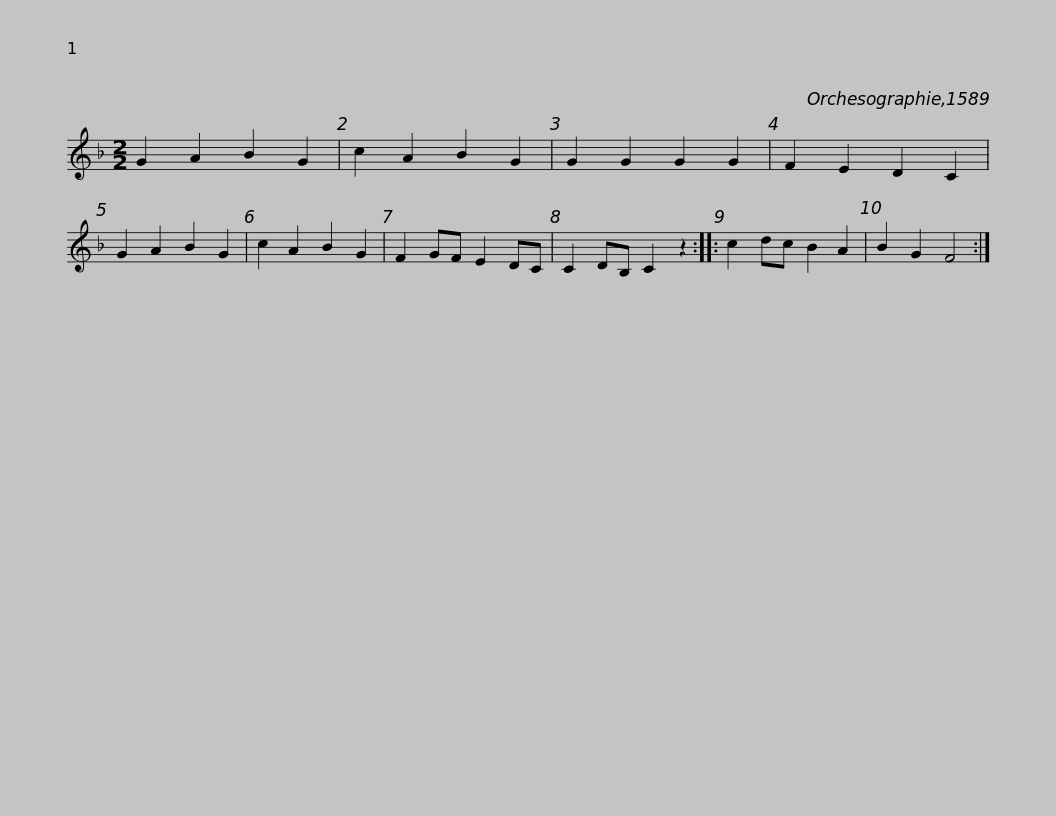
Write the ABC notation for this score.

X:1
L:1/8
M:2/2
I:linebreak $
K:F
V:1 treble
V:1
 G2 A2 B2 G2 | c2 A2 B2 G2 | G2 G2 G2 G2 | F2 E2 D2 C2 | G2 A2 B2 G2 | %5
 c2 A2 B2 G2 | F2 GF E2 DC | C2 DB, C2 z2 ::$ c2 dc B2 A2 | B2 G2 F4 :| %10
